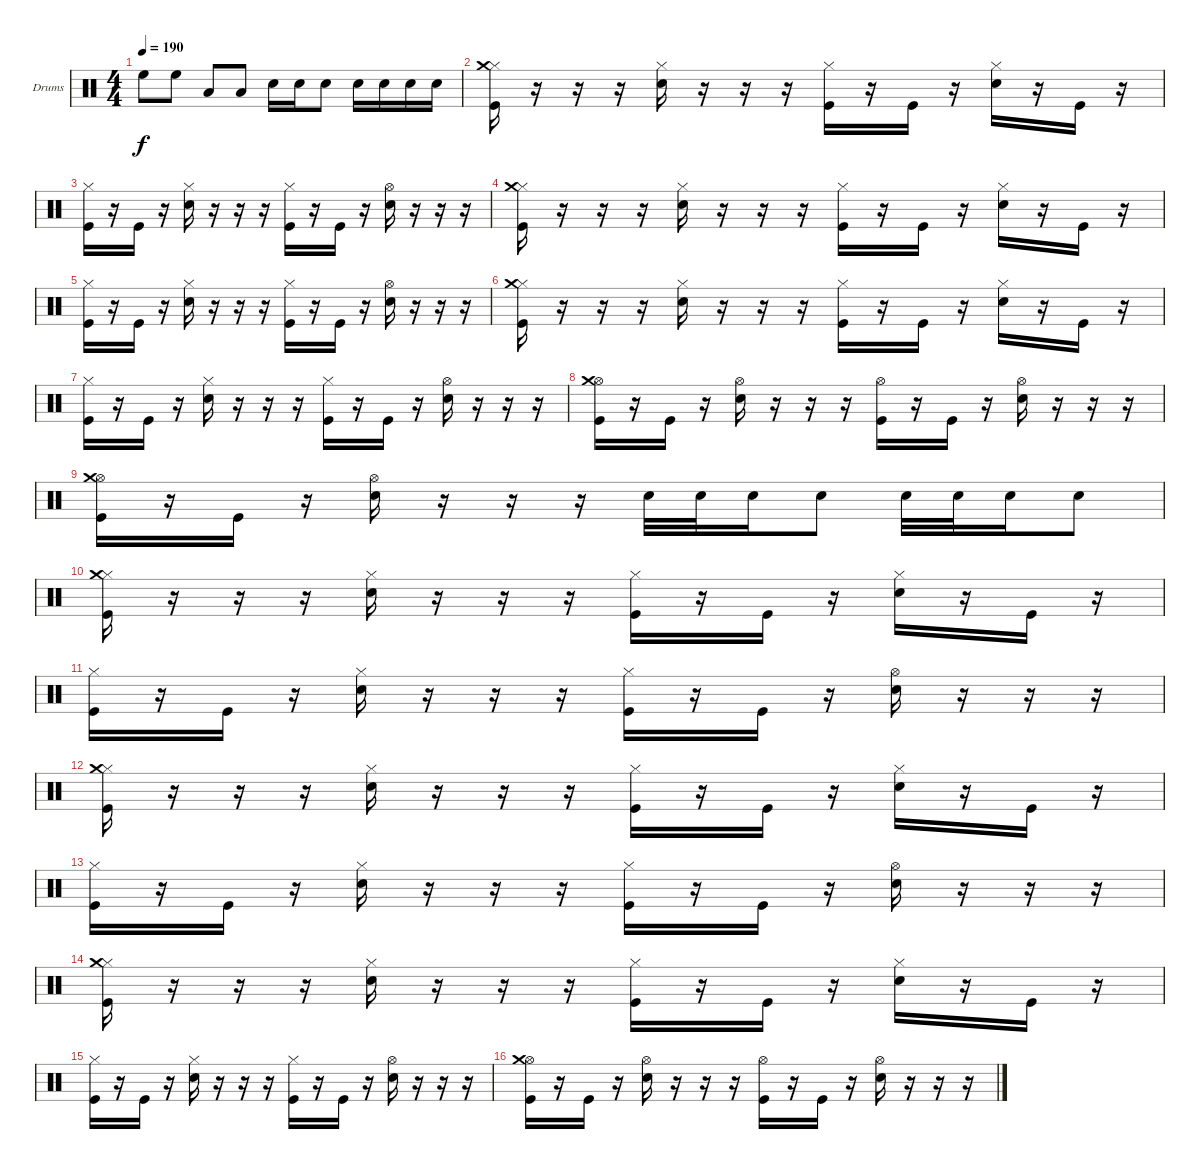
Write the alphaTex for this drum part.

\defaultSystemsLayout 4
\bracketExtendMode groupsimilarinstruments
\firstSystemTrackNameOrientation horizontal
\otherSystemsTrackNameOrientation horizontal
\track ("Drumkit" "Drums") {instrument percussion}
\staff {score}
\articulation defaults
\ts (4 4)
\tempo 190
\clef neutral
\scale
0.333333
\ks c "High Floor Tom (hit)".8{dy f} "High Floor Tom (hit)".8 "Low Tom (hit)".8 "Low Tom (hit)".8 "Snare (hit) 2".16 "Snare (hit) 2".16 "Snare (hit) 2".8 "Snare (hit) 2".16 "Snare (hit) 2".16 "Snare (hit) 2".16 "Snare (hit) 2".16
|
\scale
0.333333 ("Hi-Hat (closed)" "Kick (hit)" "Crash medium (hit)").16 r.16 r.16 r.16 ("Hi-Hat (closed)" "Snare (hit) 2").16 r.16 r.16 r.16 ("Hi-Hat (closed)" "Kick (hit)").16 r.16 "Kick (hit)".16 r.16 ("Hi-Hat (closed)" "Snare (hit) 2").16 r.16 "Kick (hit)".16 r.16 |
\scale
0.333333 ("Hi-Hat (closed)" "Kick (hit)").16 r.16 "Kick (hit)".16 r.16 ("Hi-Hat (closed)" "Snare (hit) 2").16 r.16 r.16 r.16 ("Hi-Hat (closed)" "Kick (hit)").16 r.16 "Kick (hit)".16 r.16 ("Hi-Hat (open)" "Snare (hit) 2").16 r.16 r.16 r.16 |
\scale
0.333333 ("Hi-Hat (closed)" "Kick (hit)" "Crash medium (hit)").16 r.16 r.16 r.16 ("Hi-Hat (closed)" "Snare (hit) 2").16 r.16 r.16 r.16 ("Hi-Hat (closed)" "Kick (hit)").16 r.16 "Kick (hit)".16 r.16 ("Hi-Hat (closed)" "Snare (hit) 2").16 r.16 "Kick (hit)".16 r.16 |
\scale
0.333333 ("Hi-Hat (closed)" "Kick (hit)").16 r.16 "Kick (hit)".16 r.16 ("Hi-Hat (closed)" "Snare (hit) 2").16 r.16 r.16 r.16 ("Hi-Hat (closed)" "Kick (hit)").16 r.16 "Kick (hit)".16 r.16 ("Hi-Hat (open)" "Snare (hit) 2").16 r.16 r.16 r.16 |
\scale
0.333333 ("Hi-Hat (closed)" "Kick (hit)" "Crash medium (hit)").16 r.16 r.16 r.16 ("Hi-Hat (closed)" "Snare (hit) 2").16 r.16 r.16 r.16 ("Hi-Hat (closed)" "Kick (hit)").16 r.16 "Kick (hit)".16 r.16 ("Hi-Hat (closed)" "Snare (hit) 2").16 r.16 "Kick (hit)".16 r.16 |
\scale
0.333333 ("Hi-Hat (closed)" "Kick (hit)").16 r.16 "Kick (hit)".16 r.16 ("Hi-Hat (closed)" "Snare (hit) 2").16 r.16 r.16 r.16 ("Hi-Hat (closed)" "Kick (hit)").16 r.16 "Kick (hit)".16 r.16 ("Hi-Hat (open)" "Snare (hit) 2").16 r.16 r.16 r.16 |
\scale
0.333333 ("Hi-Hat (open)" "Kick (hit)" "Crash medium (hit)").16 r.16 "Kick (hit)".16 r.16 ("Hi-Hat (open)" "Snare (hit) 2").16 r.16 r.16 r.16 ("Hi-Hat (open)" "Kick (hit)").16 r.16 "Kick (hit)".16 r.16 ("Hi-Hat (open)" "Snare (hit) 2").16 r.16 r.16 r.16 |
\scale
0.333333 ("Hi-Hat (open)" "Kick (hit)" "Crash medium (hit)").16 r.16 "Kick (hit)".16 r.16 ("Hi-Hat (open)" "Snare (hit) 2").16 r.16 r.16 r.16 "Snare (hit) 2".32 "Snare (hit) 2".32 "Snare (hit) 2".16 "Snare (hit) 2".8 "Snare (hit) 2".32 "Snare (hit) 2".32 "Snare (hit) 2".16 "Snare (hit) 2".8 |
\scale
0.333333 ("Hi-Hat (closed)" "Kick (hit)" "Crash medium (hit)").16 r.16 r.16 r.16 ("Hi-Hat (closed)" "Snare (hit) 2").16 r.16 r.16 r.16 ("Hi-Hat (closed)" "Kick (hit)").16 r.16 "Kick (hit)".16 r.16 ("Hi-Hat (closed)" "Snare (hit) 2").16 r.16 "Kick (hit)".16 r.16 |
\scale
0.333333 ("Hi-Hat (closed)" "Kick (hit)").16 r.16 "Kick (hit)".16 r.16 ("Hi-Hat (closed)" "Snare (hit) 2").16 r.16 r.16 r.16 ("Hi-Hat (closed)" "Kick (hit)").16 r.16 "Kick (hit)".16 r.16 ("Hi-Hat (open)" "Snare (hit) 2").16 r.16 r.16 r.16 |
\scale
0.333333 ("Hi-Hat (closed)" "Kick (hit)" "Crash medium (hit)").16 r.16 r.16 r.16 ("Hi-Hat (closed)" "Snare (hit) 2").16 r.16 r.16 r.16 ("Hi-Hat (closed)" "Kick (hit)").16 r.16 "Kick (hit)".16 r.16 ("Hi-Hat (closed)" "Snare (hit) 2").16 r.16 "Kick (hit)".16 r.16 |
\scale
0.333333 ("Hi-Hat (closed)" "Kick (hit)").16 r.16 "Kick (hit)".16 r.16 ("Hi-Hat (closed)" "Snare (hit) 2").16 r.16 r.16 r.16 ("Hi-Hat (closed)" "Kick (hit)").16 r.16 "Kick (hit)".16 r.16 ("Hi-Hat (open)" "Snare (hit) 2").16 r.16 r.16 r.16 |
\scale
0.333333 ("Hi-Hat (closed)" "Kick (hit)" "Crash medium (hit)").16 r.16 r.16 r.16 ("Hi-Hat (closed)" "Snare (hit) 2").16 r.16 r.16 r.16 ("Hi-Hat (closed)" "Kick (hit)").16 r.16 "Kick (hit)".16 r.16 ("Hi-Hat (closed)" "Snare (hit) 2").16 r.16 "Kick (hit)".16 r.16 |
\scale
0.333333 ("Hi-Hat (closed)" "Kick (hit)").16 r.16 "Kick (hit)".16 r.16 ("Hi-Hat (closed)" "Snare (hit) 2").16 r.16 r.16 r.16 ("Hi-Hat (closed)" "Kick (hit)").16 r.16 "Kick (hit)".16 r.16 ("Hi-Hat (open)" "Snare (hit) 2").16 r.16 r.16 r.16 |
\scale
0.333333 ("Hi-Hat (open)" "Kick (hit)" "Crash medium (hit)").16 r.16 "Kick (hit)".16 r.16 ("Hi-Hat (open)" "Snare (hit) 2").16 r.16 r.16 r.16 ("Hi-Hat (open)" "Kick (hit)").16 r.16 "Kick (hit)".16 r.16 ("Hi-Hat (open)" "Snare (hit) 2").16 r.16 r.16 r.16
